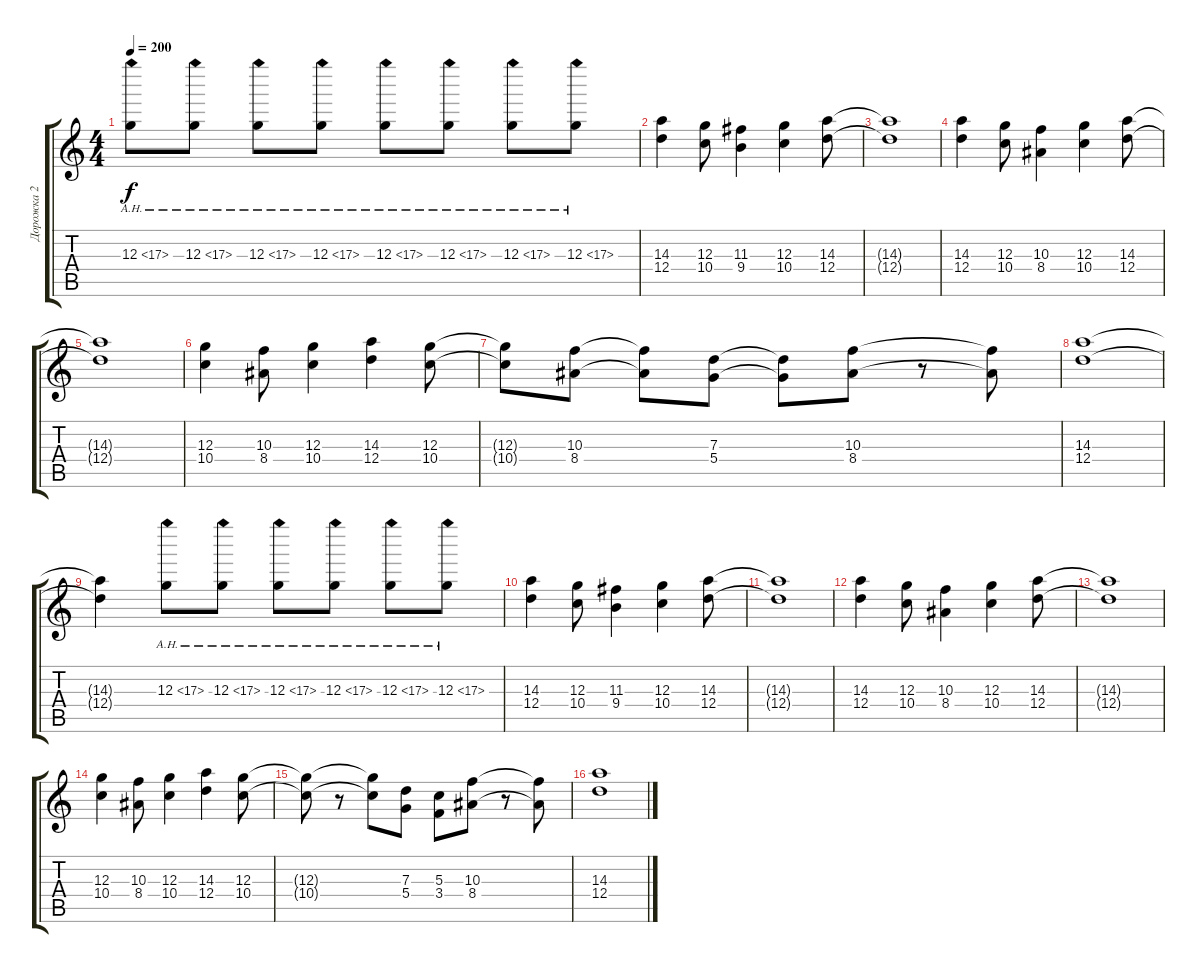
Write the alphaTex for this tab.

\track ("Дорожка 2" "Дорожка 2") {instrument distortionguitar}
\staff {score tabs}
\tuning (E4 B3 G3 D3 A2 D2) {hide}
\ts (4 4)
\tempo 200
\clef g2
\ks c
12.3{ah 5}.8{dy f} 12.3{ah 5}.8 12.3{ah 5}.8 12.3{ah 5}.8 12.3{ah 5}.8 12.3{ah 5}.8 12.3{ah 5}.8 12.3{ah 5}.8 |
(14.3 12.4).4 (12.3 10.4).8 (11.3 9.4).4 (12.3 10.4).4 (14.3 12.4).8 |
(14.3{t} 12.4{t}).1 |
(14.3 12.4).4 (12.3 10.4).8 (10.3 8.4).4 (12.3 10.4).4 (14.3 12.4).8 |
(14.3{t} 12.4{t}).1 |
(12.3 10.4).4 (10.3 8.4).8 (12.3 10.4).4 (14.3 12.4).4 (12.3 10.4).8 |
(12.3{t} 10.4{t}).8 (10.3 8.4).8 (10.3{t} 8.4{t}).8 (7.3 5.4).8 (7.3{t} 5.4{t}).8 (10.3 8.4).8 r.8 (10.3{t} 8.4{t}).8 |
(14.3 12.4).1 |
(14.3{t} 12.4{t}).4 12.3{ah 5}.8 12.3{ah 5}.8 12.3{ah 5}.8 12.3{ah 5}.8 12.3{ah 5}.8 12.3{ah 5}.8 |
(14.3 12.4).4 (12.3 10.4).8 (11.3 9.4).4 (12.3 10.4).4 (14.3 12.4).8 |
(14.3{t} 12.4{t}).1 |
(14.3 12.4).4 (12.3 10.4).8 (10.3 8.4).4 (12.3 10.4).4 (14.3 12.4).8 |
(14.3{t} 12.4{t}).1 |
(12.3 10.4).4 (10.3 8.4).8 (12.3 10.4).4 (14.3 12.4).4 (12.3 10.4).8 |
(12.3{t} 10.4{t}).8 r.8 (12.3{t} 10.4{t}).8 (7.3 5.4).8 (5.3 3.4).8 (10.3 8.4).8 r.8 (10.3{t} 8.4{t}).8 |
(14.3 12.4).1
